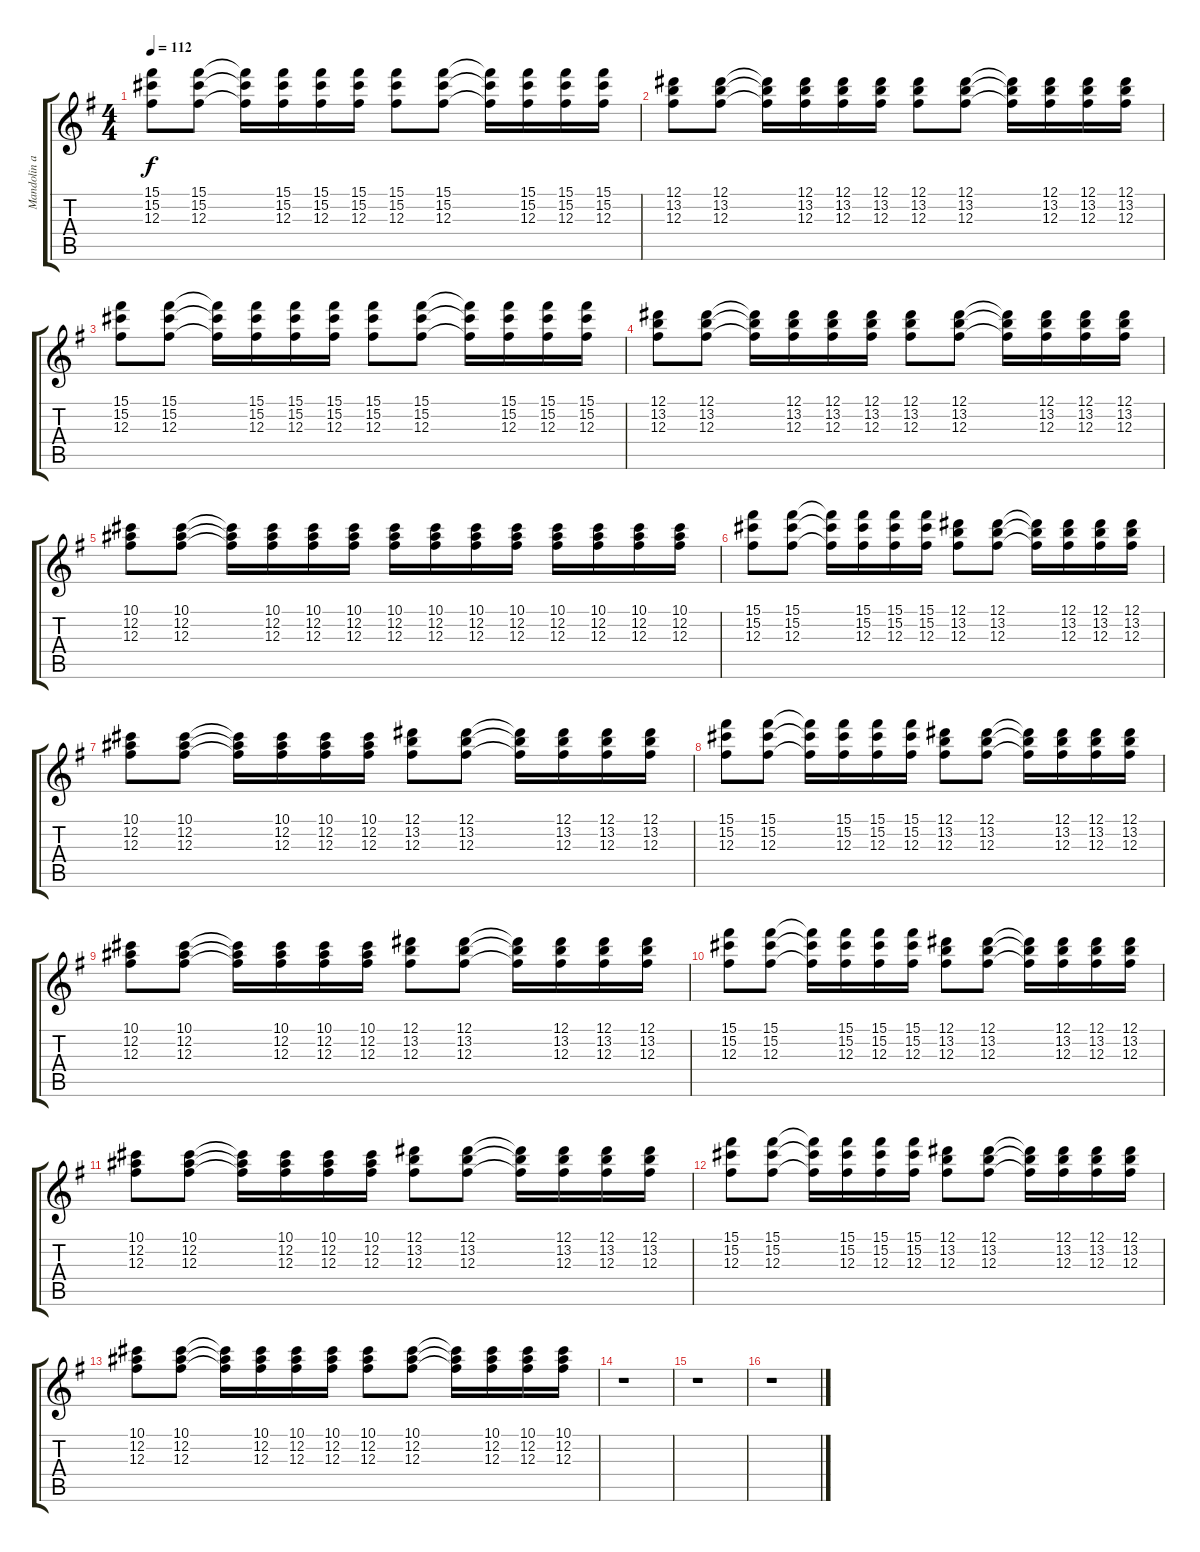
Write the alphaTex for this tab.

\track ("Mandolin arr. for Guitar" "Mandolin a") {instrument acousticguitarsteel}
\staff {score tabs}
\tuning (Eb4 Bb3 Gb3 Db3 Ab2 Eb2) {hide}
\ts (4 4)
\tempo 112
\clef g2
\ks g
(15.1 15.2 12.3).8{dy f} (15.1 15.2 12.3).8 (15.1{t} 15.2{t} 12.3{t}).16 (15.1 15.2 12.3).16 (15.1 15.2 12.3).16 (15.1 15.2 12.3).16 (15.1 15.2 12.3).8 (15.1 15.2 12.3).8 (15.1{t} 15.2{t} 12.3{t}).16 (15.1 15.2 12.3).16 (15.1 15.2 12.3).16 (15.1 15.2 12.3).16 |
(12.1 13.2 12.3).8 (12.1 13.2 12.3).8 (12.1{t} 13.2{t} 12.3{t}).16 (12.1 13.2 12.3).16 (12.1 13.2 12.3).16 (12.1 13.2 12.3).16 (12.1 13.2 12.3).8 (12.1 13.2 12.3).8 (12.1{t} 13.2{t} 12.3{t}).16 (12.1 13.2 12.3).16 (12.1 13.2 12.3).16 (12.1 13.2 12.3).16 |
(15.1 15.2 12.3).8 (15.1 15.2 12.3).8 (15.1{t} 15.2{t} 12.3{t}).16 (15.1 15.2 12.3).16 (15.1 15.2 12.3).16 (15.1 15.2 12.3).16 (15.1 15.2 12.3).8 (15.1 15.2 12.3).8 (15.1{t} 15.2{t} 12.3{t}).16 (15.1 15.2 12.3).16 (15.1 15.2 12.3).16 (15.1 15.2 12.3).16 |
(12.1 13.2 12.3).8 (12.1 13.2 12.3).8 (12.1{t} 13.2{t} 12.3{t}).16 (12.1 13.2 12.3).16 (12.1 13.2 12.3).16 (12.1 13.2 12.3).16 (12.1 13.2 12.3).8 (12.1 13.2 12.3).8 (12.1{t} 13.2{t} 12.3{t}).16 (12.1 13.2 12.3).16 (12.1 13.2 12.3).16 (12.1 13.2 12.3).16 |
(10.1 12.2 12.3).8 (10.1 12.2 12.3).8 (10.1{t} 12.2{t} 12.3{t}).16 (10.1 12.2 12.3).16 (10.1 12.2 12.3).16 (10.1 12.2 12.3).16 (10.1 12.2 12.3).16 (10.1 12.2 12.3).16 (10.1 12.2 12.3).16 (10.1 12.2 12.3).16 (10.1 12.2 12.3).16 (10.1 12.2 12.3).16 (10.1 12.2 12.3).16 (10.1 12.2 12.3).16 |
(15.1 15.2 12.3).8 (15.1 15.2 12.3).8 (15.1{t} 15.2{t} 12.3{t}).16 (15.1 15.2 12.3).16 (15.1 15.2 12.3).16 (15.1 15.2 12.3).16 (12.1 13.2 12.3).8 (12.1 13.2 12.3).8 (12.1{t} 13.2{t} 12.3{t}).16 (12.1 13.2 12.3).16 (12.1 13.2 12.3).16 (12.1 13.2 12.3).16 |
(10.1 12.2 12.3).8 (10.1 12.2 12.3).8 (10.1{t} 12.2{t} 12.3{t}).16 (10.1 12.2 12.3).16 (10.1 12.2 12.3).16 (10.1 12.2 12.3).16 (12.1 13.2 12.3).8 (12.1 13.2 12.3).8 (12.1{t} 13.2{t} 12.3{t}).16 (12.1 13.2 12.3).16 (12.1 13.2 12.3).16 (12.1 13.2 12.3).16 |
(15.1 15.2 12.3).8 (15.1 15.2 12.3).8 (15.1{t} 15.2{t} 12.3{t}).16 (15.1 15.2 12.3).16 (15.1 15.2 12.3).16 (15.1 15.2 12.3).16 (12.1 13.2 12.3).8 (12.1 13.2 12.3).8 (12.1{t} 13.2{t} 12.3{t}).16 (12.1 13.2 12.3).16 (12.1 13.2 12.3).16 (12.1 13.2 12.3).16 |
(10.1 12.2 12.3).8 (10.1 12.2 12.3).8 (10.1{t} 12.2{t} 12.3{t}).16 (10.1 12.2 12.3).16 (10.1 12.2 12.3).16 (10.1 12.2 12.3).16 (12.1 13.2 12.3).8 (12.1 13.2 12.3).8 (12.1{t} 13.2{t} 12.3{t}).16 (12.1 13.2 12.3).16 (12.1 13.2 12.3).16 (12.1 13.2 12.3).16 |
(15.1 15.2 12.3).8 (15.1 15.2 12.3).8 (15.1{t} 15.2{t} 12.3{t}).16 (15.1 15.2 12.3).16 (15.1 15.2 12.3).16 (15.1 15.2 12.3).16 (12.1 13.2 12.3).8 (12.1 13.2 12.3).8 (12.1{t} 13.2{t} 12.3{t}).16 (12.1 13.2 12.3).16 (12.1 13.2 12.3).16 (12.1 13.2 12.3).16 |
(10.1 12.2 12.3).8 (10.1 12.2 12.3).8 (10.1{t} 12.2{t} 12.3{t}).16 (10.1 12.2 12.3).16 (10.1 12.2 12.3).16 (10.1 12.2 12.3).16 (12.1 13.2 12.3).8 (12.1 13.2 12.3).8 (12.1{t} 13.2{t} 12.3{t}).16 (12.1 13.2 12.3).16 (12.1 13.2 12.3).16 (12.1 13.2 12.3).16 |
(15.1 15.2 12.3).8 (15.1 15.2 12.3).8 (15.1{t} 15.2{t} 12.3{t}).16 (15.1 15.2 12.3).16 (15.1 15.2 12.3).16 (15.1 15.2 12.3).16 (12.1 13.2 12.3).8 (12.1 13.2 12.3).8 (12.1{t} 13.2{t} 12.3{t}).16 (12.1 13.2 12.3).16 (12.1 13.2 12.3).16 (12.1 13.2 12.3).16 |
(10.1 12.2 12.3).8 (10.1 12.2 12.3).8 (10.1{t} 12.2{t} 12.3{t}).16 (10.1 12.2 12.3).16 (10.1 12.2 12.3).16 (10.1 12.2 12.3).16 (10.1 12.2 12.3).8 (10.1 12.2 12.3).8 (10.1{t} 12.2{t} 12.3{t}).16 (10.1 12.2 12.3).16 (10.1 12.2 12.3).16 (10.1 12.2 12.3).16 |
r.1 |
r.1 |
r.1
